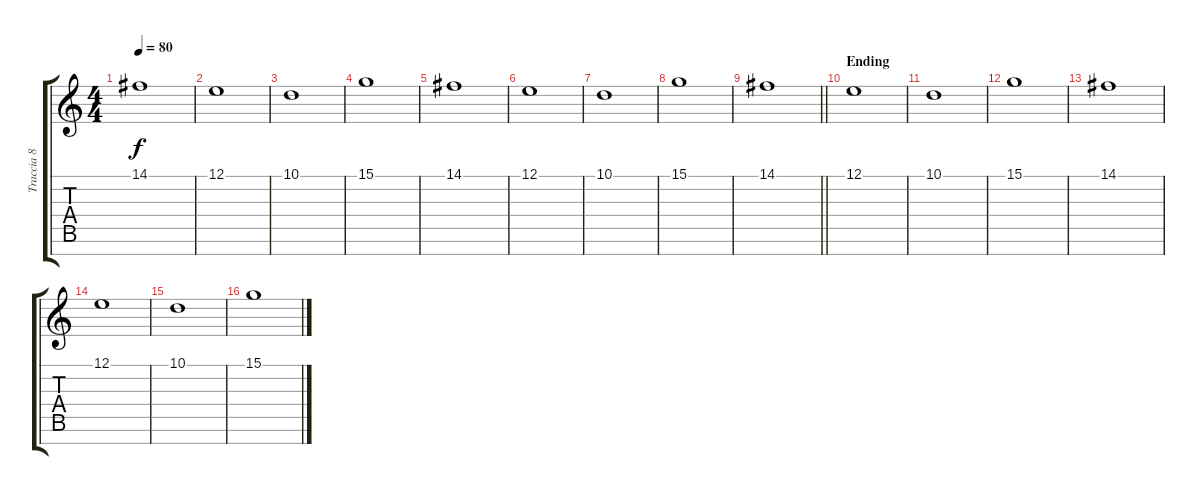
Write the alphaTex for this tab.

\track ("Traccia 8" "Traccia 8") {instrument stringensemble2}
\staff {score tabs}
\tuning (E4 B3 G3 D3 A2 E2 B1) {hide}
\ts (4 4)
\tempo 80
\clef g2
\ks c
14.1.1{dy f} |
12.1.1 |
10.1.1 |
15.1.1 |
14.1.1 |
12.1.1 |
10.1.1 |
15.1.1 |
\barLineRight lightlight
14.1.1 |
\section ("" "Ending")
12.1.1 |
10.1.1 |
15.1.1 |
14.1.1 |
12.1.1 |
10.1.1 |
15.1.1
